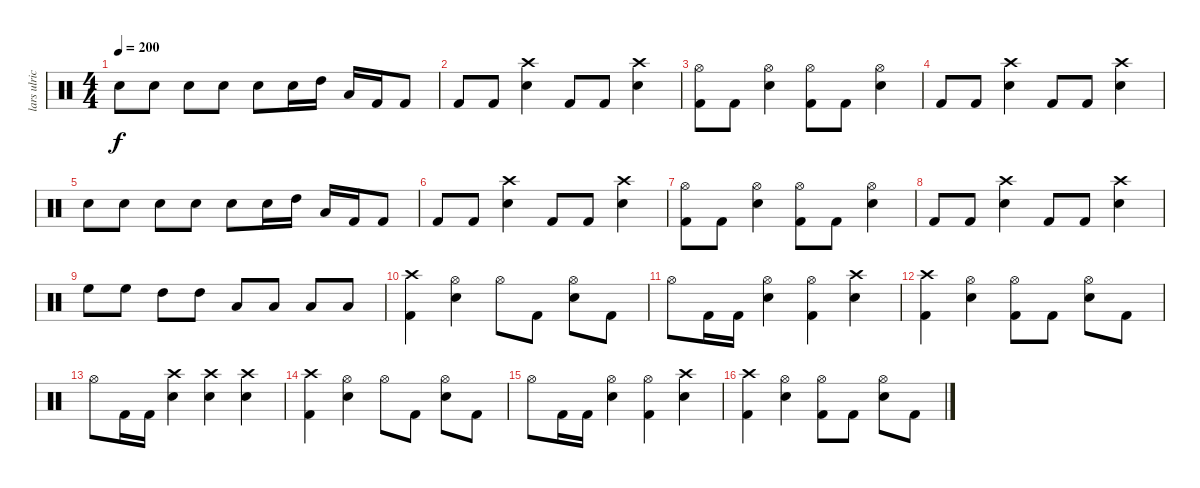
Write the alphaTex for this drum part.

\track ("lars ulrich" "lars ulric") {instrument percussion}
\staff {score}
\articulation defaults
\ts (4 4)
\tempo 200
\clef neutral
\ks c "Electric Snare (hit)".8{dy f} "Electric Snare (hit)".8 "Electric Snare (hit)".8 "Electric Snare (hit)".8 "Electric Snare (hit)".8 "Electric Snare (hit)".16 "High Tom (hit)".16 "Low Tom (hit)".16 "Kick (hit) 2".16 "Kick (hit) 2".8
|
"Kick (hit) 2".8 "Kick (hit) 2".8 ("Crash high (hit)" "Electric Snare (hit)").4 "Kick (hit) 2".8 "Kick (hit) 2".8 ("Crash high (hit)" "Electric Snare (hit)").4 |
("Hi-Hat (open)" "Kick (hit) 2").8 "Kick (hit) 2".8 ("Hi-Hat (open)" "Electric Snare (hit)").4 ("Hi-Hat (open)" "Kick (hit) 2").8 "Kick (hit) 2".8 ("Hi-Hat (open)" "Electric Snare (hit)").4 |
"Kick (hit) 2".8 "Kick (hit) 2".8 ("Crash high (hit)" "Electric Snare (hit)").4 "Kick (hit) 2".8 "Kick (hit) 2".8 ("Crash high (hit)" "Electric Snare (hit)").4 |
"Electric Snare (hit)".8 "Electric Snare (hit)".8 "Electric Snare (hit)".8 "Electric Snare (hit)".8 "Electric Snare (hit)".8 "Electric Snare (hit)".16 "High Tom (hit)".16 "Low Tom (hit)".16 "Kick (hit) 2".16 "Kick (hit) 2".8 |
"Kick (hit) 2".8 "Kick (hit) 2".8 ("Crash high (hit)" "Electric Snare (hit)").4 "Kick (hit) 2".8 "Kick (hit) 2".8 ("Crash high (hit)" "Electric Snare (hit)").4 |
("Hi-Hat (open)" "Kick (hit) 2").8 "Kick (hit) 2".8 ("Hi-Hat (open)" "Electric Snare (hit)").4 ("Hi-Hat (open)" "Kick (hit) 2").8 "Kick (hit) 2".8 ("Hi-Hat (open)" "Electric Snare (hit)").4 |
"Kick (hit) 2".8 "Kick (hit) 2".8 ("Crash high (hit)" "Electric Snare (hit)").4 "Kick (hit) 2".8 "Kick (hit) 2".8 ("Crash high (hit)" "Electric Snare (hit)").4 |
"High Floor Tom (hit)".8 "High Floor Tom (hit)".8 "High Tom (hit)".8 "High Tom (hit)".8 "Low Tom (hit)".8 "Low Tom (hit)".8 "Low Floor Tom (hit)".8 "Low Floor Tom (hit)".8 |
("Crash high (hit)" "Kick (hit) 2").4 ("Hi-Hat (open)" "Electric Snare (hit)").4 "Hi-Hat (open)".8 "Kick (hit) 2".8 ("Hi-Hat (open)" "Electric Snare (hit)").8 "Kick (hit) 2".8 |
"Hi-Hat (open)".8 "Kick (hit) 2".16 "Kick (hit) 2".16 ("Hi-Hat (open)" "Electric Snare (hit)").4 ("Hi-Hat (open)" "Kick (hit) 2").4 ("Crash high (hit)" "Electric Snare (hit)").4 |
("Crash high (hit)" "Kick (hit) 2").4 ("Hi-Hat (open)" "Electric Snare (hit)").4 ("Hi-Hat (open)" "Kick (hit) 2").8 "Kick (hit) 2".8 ("Hi-Hat (open)" "Electric Snare (hit)").8 "Kick (hit) 2".8 |
"Hi-Hat (open)".8 "Kick (hit) 2".16 "Kick (hit) 2".16 ("Crash high (hit)" "Electric Snare (hit)").4 ("Crash high (hit)" "Electric Snare (hit)").4 ("Crash high (hit)" "Electric Snare (hit)").4 |
("Crash high (hit)" "Kick (hit) 2").4 ("Hi-Hat (open)" "Electric Snare (hit)").4 "Hi-Hat (open)".8 "Kick (hit) 2".8 ("Hi-Hat (open)" "Electric Snare (hit)").8 "Kick (hit) 2".8 |
"Hi-Hat (open)".8 "Kick (hit) 2".16 "Kick (hit) 2".16 ("Hi-Hat (open)" "Electric Snare (hit)").4 ("Hi-Hat (open)" "Kick (hit) 2").4 ("Crash high (hit)" "Electric Snare (hit)").4 |
("Crash high (hit)" "Kick (hit) 2").4 ("Hi-Hat (open)" "Electric Snare (hit)").4 ("Hi-Hat (open)" "Kick (hit) 2").8 "Kick (hit) 2".8 ("Hi-Hat (open)" "Electric Snare (hit)").8 "Kick (hit) 2".8
